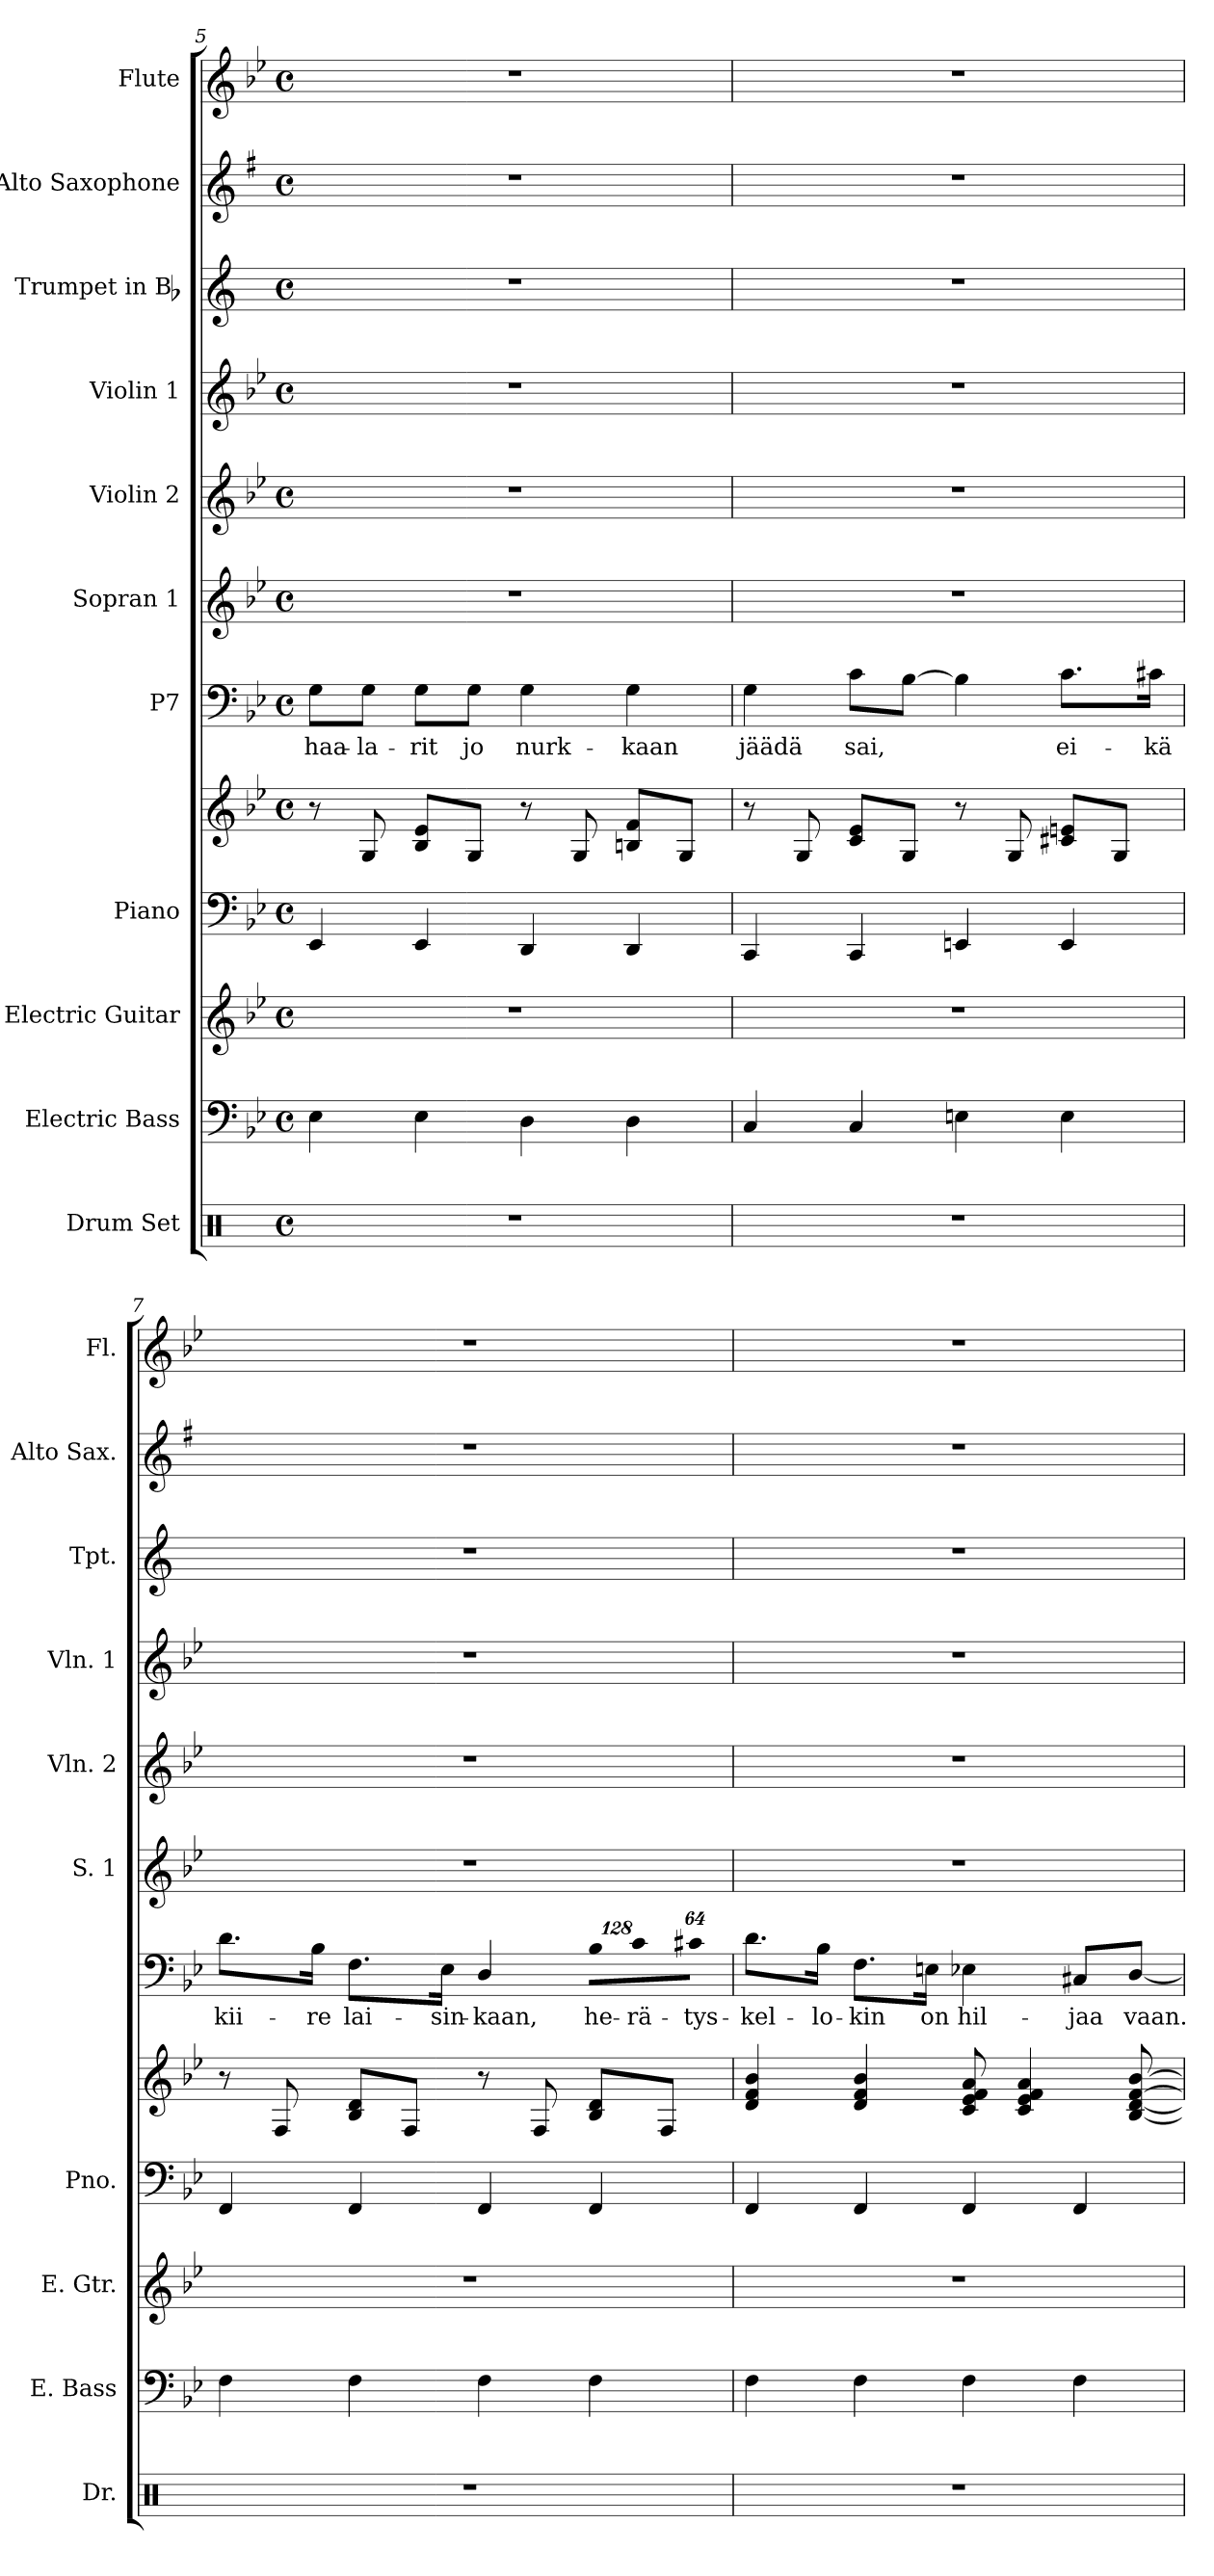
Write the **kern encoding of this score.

**kern	**kern	**kern	**kern	**kern	**kern	**text	**kern	**kern	**kern	**kern	**kern	**kern
*part11	*part10	*part9	*part8	*part8	*part7	*part7	*part6	*part5	*part4	*part3	*part2	*part1
*staff12	*staff11	*staff10	*staff9	*staff8	*staff7	*staff7	*staff6	*staff5	*staff4	*staff3	*staff2	*staff1
*I"Drum Set	*I"Electric Bass	*I"Electric Guitar	*I"Piano	*	*I"P7	*	*I"Sopran 1	*I"Violin 2	*I"Violin 1	*I"Trumpet in Bb	*I"Alto Saxophone	*I"Flute
*I'Dr.	*I'E. Bass	*I'E. Gtr.	*I'Pno.	*	*	*	*I'S. 1	*I'Vln. 2	*I'Vln. 1	*I'Tpt.	*I'Alto Sax.	*I'Fl.
!!LO:LB:g=z
*clefX	*clefF4	*clefG2	*clefF4	*clefG2	*clefF4	*	*clefG2	*clefG2	*clefG2	*clefG2	*clefG2	*clefG2
*	*ITrd7c12	*ITrd7c12	*	*	*	*	*	*	*	*ITrd1c2	*ITrd5c9	*
*k[]	*k[b-e-]	*k[b-e-]	*k[b-e-]	*k[b-e-]	*k[b-e-]	*	*k[b-e-]	*k[b-e-]	*k[b-e-]	*k[b-e-]	*k[b-e-]	*k[b-e-]
*C:	*B-:	*B-:	*B-:	*B-:	*B-:	*	*B-:	*B-:	*B-:	*B-:	*B-:	*B-:
*M4/4	*M4/4	*M4/4	*M4/4	*M4/4	*M4/4	*	*M4/4	*M4/4	*M4/4	*M4/4	*M4/4	*M4/4
*met(c)	*met(c)	*met(c)	*met(c)	*met(c)	*met(c)	*	*met(c)	*met(c)	*met(c)	*met(c)	*met(c)	*met(c)
=5	=5	=5	=5	=5	=5	=5	=5	=5	=5	=5	=5	=5
!	!	!	!	!	!	!LO:LY:b:color=#000000	!	!	!	!	!	!
1r	4EE-i\	1r	4EE-i/	8r	8Gi\L	haa-	1r	1r	1r	1r	1r	1r
!	!	!	!	!	!	!LO:LY:b:color=#000000	!	!	!	!	!	!
.	.	.	.	8Gi/	8Gi\J	-la-	.	.	.	.	.	.
!	!	!	!	!	!	!LO:LY:b:color=#000000	!	!	!	!	!	!
.	4EE-i\	.	4EE-i/	8B-i/ 8e-i/L	8Gi\L	-rit	.	.	.	.	.	.
!	!	!	!	!	!	!LO:LY:b:color=#000000	!	!	!	!	!	!
.	.	.	.	8Gi/J	8Gi\J	jo	.	.	.	.	.	.
!	!	!	!	!	!	!LO:LY:b:color=#000000	!	!	!	!	!	!
.	4DDi\	.	4DDi/	8r	4Gi\	nurk-	.	.	.	.	.	.
.	.	.	.	8Gi/	.	.	.	.	.	.	.	.
!	!	!	!	!	!	!LO:LY:b:color=#000000	!	!	!	!	!	!
.	4DDi\	.	4DDi/	8Bni/ 8fi/L	4Gi\	-kaan	.	.	.	.	.	.
.	.	.	.	8Gi/J	.	.	.	.	.	.	.	.
=6	=6	=6	=6	=6	=6	=6	=6	=6	=6	=6	=6	=6
!	!	!	!	!	!	!LO:LY:b:color=#000000	!	!	!	!	!	!
1r	4CCi/	1r	4CCi/	8r	4Gi\	jäädä	1r	1r	1r	1r	1r	1r
.	.	.	.	8Gi/	.	.	.	.	.	.	.	.
!	!	!	!	!	!	!LO:LY:b:color=#000000	!	!	!	!	!	!
.	4CCi/	.	4CCi/	8ci/ 8e-i/L	8ci\L	sai,	.	.	.	.	.	.
.	.	.	.	8Gi/J	[>8B-i\J	.	.	.	.	.	.	.
.	4EEni\	.	4EEni/	8r	4B-i\]	.	.	.	.	.	.	.
.	.	.	.	8Gi/	.	.	.	.	.	.	.	.
!	!	!	!	!	!	!LO:LY:b:color=#000000	!	!	!	!	!	!
.	4EEi\	.	4EEi/	8c#Xi/ 8eni/L	8.ci\L	ei-	.	.	.	.	.	.
.	.	.	.	8Gi/J	.	.	.	.	.	.	.	.
!	!	!	!	!	!	!LO:LY:b:color=#000000	!	!	!	!	!	!
.	.	.	.	.	16c#Xi\Jk	-kä	.	.	.	.	.	.
=7	=7	=7	=7	=7	=7	=7	=7	=7	=7	=7	=7	=7
!	!	!	!	!	!	!LO:LY:b:color=#000000	!	!	!	!	!	!
1r	4FFi\	1r	4FFi/	8r	8.di\L	kii-	1r	1r	1r	1r	1r	1r
.	.	.	.	8Fi/	.	.	.	.	.	.	.	.
!	!	!	!	!	!	!LO:LY:b:color=#000000	!	!	!	!	!	!
.	.	.	.	.	16B-i\Jk	-re	.	.	.	.	.	.
!	!	!	!	!	!	!LO:LY:b:color=#000000	!	!	!	!	!	!
.	4FFi\	.	4FFi/	8B-i/ 8di/L	8.Fi\L	lai-	.	.	.	.	.	.
.	.	.	.	8Fi/J	.	.	.	.	.	.	.	.
!	!	!	!	!	!	!LO:LY:b:color=#000000	!	!	!	!	!	!
.	.	.	.	.	16E-i\Jk	-sin-	.	.	.	.	.	.
!	!	!	!	!	!	!LO:LY:b:color=#000000	!	!	!	!	!	!
.	4FFi\	.	4FFi/	8r	4Di/	-kaan,	.	.	.	.	.	.
.	.	.	.	8Fi/	.	.	.	.	.	.	.	.
*	*	*	*	*	*Xbrackettup	*	*	*	*	*	*	*
!	!	!	!	!	!LO:N:vis=8	!	!	!	!	!	!	!
!	!	!	!	!	!	!LO:LY:b:color=#000000	!	!	!	!	!	!
.	4FFi\	.	4FFi/	8B-i/ 8di/L	1024%85B-i\L	he-	.	.	.	.	.	.
!	!	!	!	!	!LO:N:vis=8	!	!	!	!	!	!	!
!	!	!	!	!	!	!LO:LY:b:color=#000000	!	!	!	!	!	!
.	.	.	.	.	1024%85ci\	-rä-	.	.	.	.	.	.
.	.	.	.	8Fi/J	.	.	.	.	.	.	.	.
!	!	!	!	!	!LO:N:vis=8	!	!	!	!	!	!	!
!	!	!	!	!	!	!LO:LY:b:color=#000000	!	!	!	!	!	!
.	.	.	.	.	512%43c#Xi\J	-tys-	.	.	.	.	.	.
=8	=8	=8	=8	=8	=8	=8	=8	=8	=8	=8	=8	=8
!	!	!	!	!	!	!LO:LY:b:color=#000000	!	!	!	!	!	!
1r	4FFi\	1r	4FFi/	4di/ 4fi 4b-i	8.di\L	-kel-	1r	1r	1r	1r	1r	1r
!	!	!	!	!	!	!LO:LY:b:color=#000000	!	!	!	!	!	!
.	.	.	.	.	16B-i\Jk	-lo-	.	.	.	.	.	.
!	!	!	!	!	!	!LO:LY:b:color=#000000	!	!	!	!	!	!
.	4FFi\	.	4FFi/	4di/ 4fi 4b-i	8.Fi\L	-kin	.	.	.	.	.	.
!	!	!	!	!	!	!LO:LY:b:color=#000000	!	!	!	!	!	!
.	.	.	.	.	16Eni\Jk	on	.	.	.	.	.	.
!	!	!	!	!	!	!LO:LY:b:color=#000000	!	!	!	!	!	!
.	4FFi\	.	4FFi/	8ci/ 8e-i 8fi 8ai	4E-Xi\	hil-	.	.	.	.	.	.
.	.	.	.	4ci/ 4e-i 4fi 4ai	.	.	.	.	.	.	.	.
!	!	!	!	!	!	!LO:LY:b:color=#000000	!	!	!	!	!	!
.	4FFi\	.	4FFi/	.	8C#Xi/L	-jaa	.	.	.	.	.	.
!	!	!	!	!	!	!LO:LY:b:color=#000000	!	!	!	!	!	!
.	.	.	.	[<8B-i/ [<8di [>8fi [>8b-i	[<8Di/J	vaan.	.	.	.	.	.	.
=	=	=	=	=	=	=	=	=	=	=	=	=
*-	*-	*-	*-	*-	*-	*-	*-	*-	*-	*-	*-	*-
